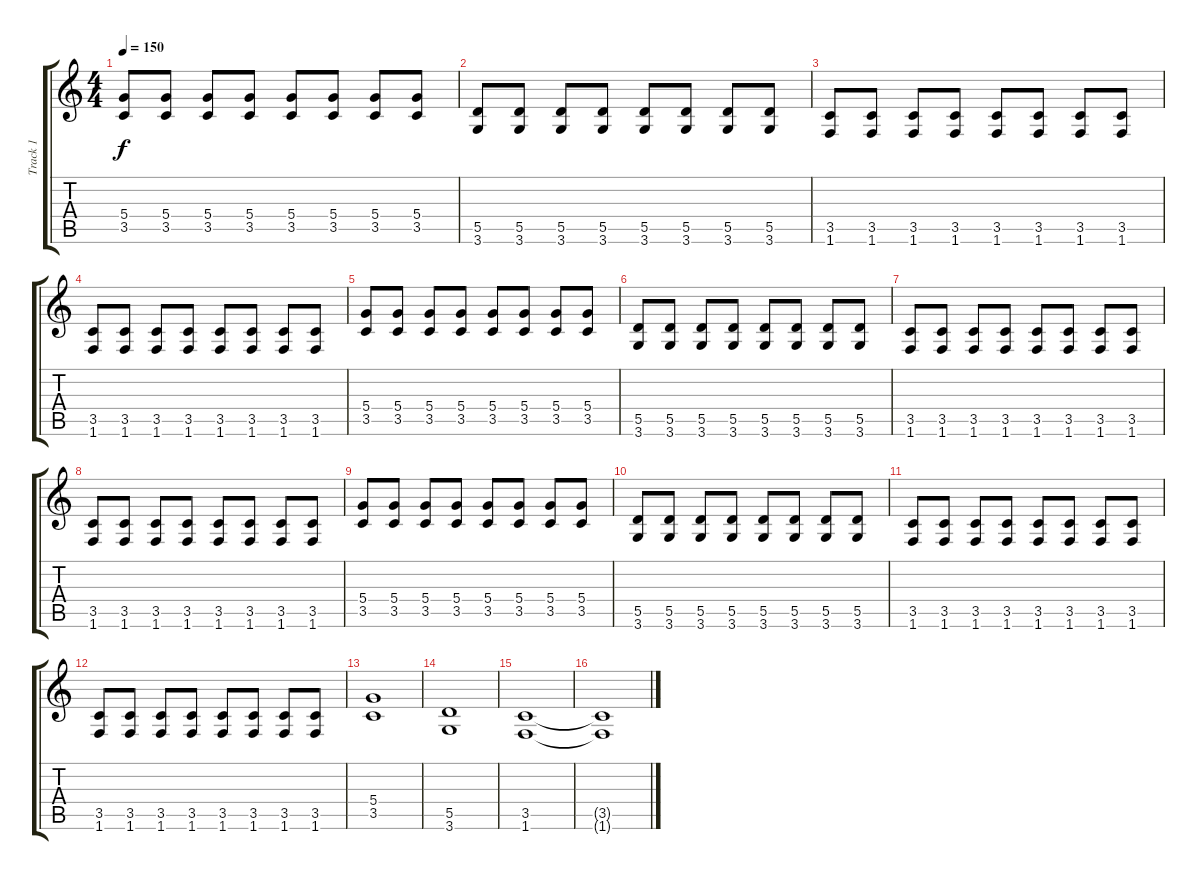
\track ("Track 1" "Track 1") {instrument overdrivenguitar}
\staff {score tabs}
\tuning (E4 B3 G3 D3 A2 E2) {hide}
\ts (4 4)
\tempo 150
\clef g2
\ks c
(5.4 3.5).8{dy f} (5.4 3.5).8 (5.4 3.5).8 (5.4 3.5).8 (5.4 3.5).8 (5.4 3.5).8 (5.4 3.5).8 (5.4 3.5).8 |
(5.5 3.6).8 (5.5 3.6).8 (5.5 3.6).8 (5.5 3.6).8 (5.5 3.6).8 (5.5 3.6).8 (5.5 3.6).8 (5.5 3.6).8 |
(3.5 1.6).8 (3.5 1.6).8 (3.5 1.6).8 (3.5 1.6).8 (3.5 1.6).8 (3.5 1.6).8 (3.5 1.6).8 (3.5 1.6).8 |
(3.5 1.6).8 (3.5 1.6).8 (3.5 1.6).8 (3.5 1.6).8 (3.5 1.6).8 (3.5 1.6).8 (3.5 1.6).8 (3.5 1.6).8 |
(5.4 3.5).8 (5.4 3.5).8 (5.4 3.5).8 (5.4 3.5).8 (5.4 3.5).8 (5.4 3.5).8 (5.4 3.5).8 (5.4 3.5).8 |
(5.5 3.6).8 (5.5 3.6).8 (5.5 3.6).8 (5.5 3.6).8 (5.5 3.6).8 (5.5 3.6).8 (5.5 3.6).8 (5.5 3.6).8 |
(3.5 1.6).8 (3.5 1.6).8 (3.5 1.6).8 (3.5 1.6).8 (3.5 1.6).8 (3.5 1.6).8 (3.5 1.6).8 (3.5 1.6).8 |
(3.5 1.6).8 (3.5 1.6).8 (3.5 1.6).8 (3.5 1.6).8 (3.5 1.6).8 (3.5 1.6).8 (3.5 1.6).8 (3.5 1.6).8 |
(5.4 3.5).8 (5.4 3.5).8 (5.4 3.5).8 (5.4 3.5).8 (5.4 3.5).8 (5.4 3.5).8 (5.4 3.5).8 (5.4 3.5).8 |
(5.5 3.6).8 (5.5 3.6).8 (5.5 3.6).8 (5.5 3.6).8 (5.5 3.6).8 (5.5 3.6).8 (5.5 3.6).8 (5.5 3.6).8 |
(3.5 1.6).8 (3.5 1.6).8 (3.5 1.6).8 (3.5 1.6).8 (3.5 1.6).8 (3.5 1.6).8 (3.5 1.6).8 (3.5 1.6).8 |
(3.5 1.6).8 (3.5 1.6).8 (3.5 1.6).8 (3.5 1.6).8 (3.5 1.6).8 (3.5 1.6).8 (3.5 1.6).8 (3.5 1.6).8 |
(5.4 3.5).1 |
(5.5 3.6).1 |
(3.5 1.6).1 |
(3.5{t} 1.6{t}).1
